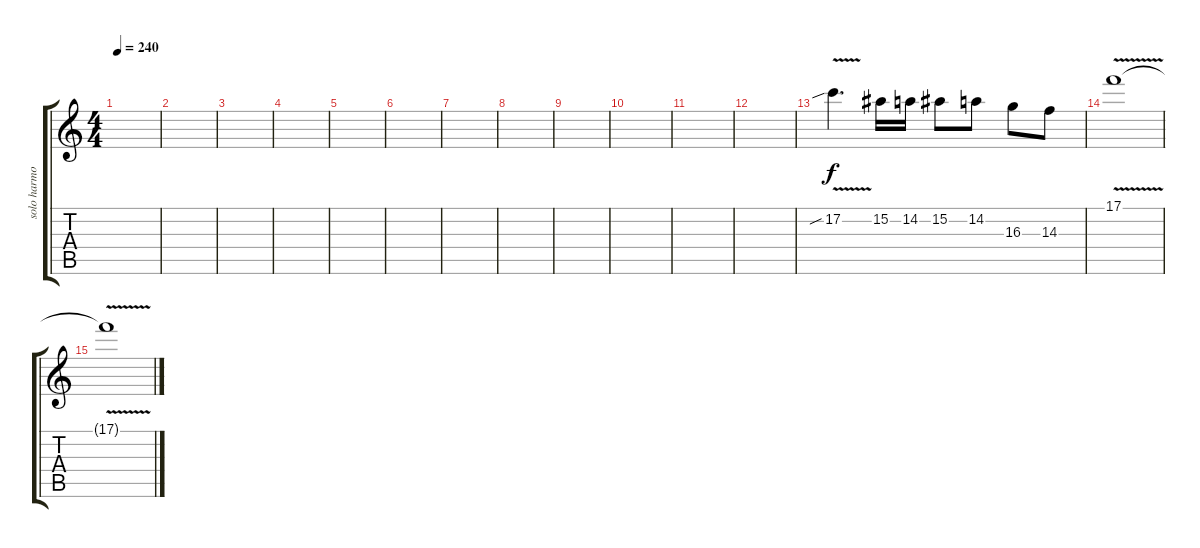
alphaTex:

\track ("solo harmonizer" "solo harmo") {instrument distortionguitar}
\staff {score tabs}
\tuning (C4 G3 Eb3 Bb2 F2 C2) {hide}
\ts (4 4)
\tempo 240
\clef g2
\ks c
|
|
|
|
|
|
|
|
|
|
|
|
17.2{v sib}.4{d} 15.2.16 14.2.16 15.2.8 14.2.8 16.3.8 14.3.8 |
17.1{v}.1 |
17.1{v t}.1
